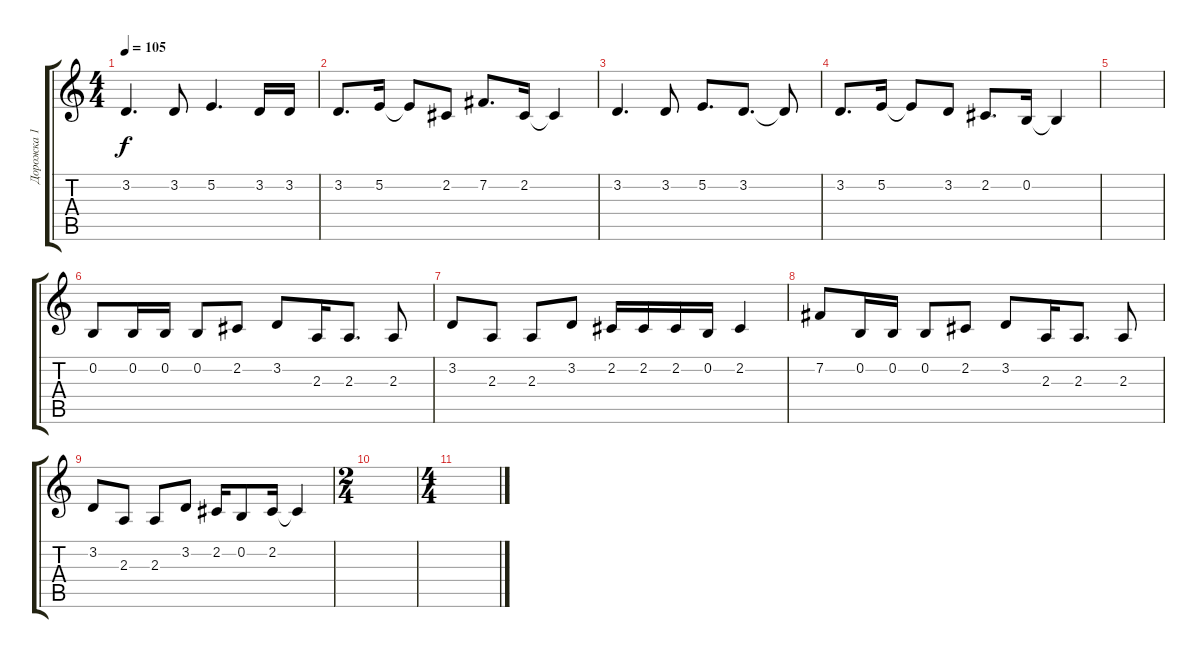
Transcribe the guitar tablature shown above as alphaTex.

\track ("Дорожка 1" "Дорожка 1") {instrument lead2sawtooth}
\staff {score tabs}
\tuning (E4 B3 G3 D3 A2 E2) {hide}
\ts (4 4)
\tempo 105
\clef g2
\ks c
3.2.4{d dy f} 3.2.8 5.2.4{d} 3.2.16 3.2.16 |
3.2.8{d} 5.2.16 5.2{t}.8 2.2.8 7.2.8{d} 2.2.16 2.2{t}.4 |
3.2.4{d} 3.2.8 5.2.8{d} 3.2.8{d} 3.2{t}.8 |
3.2.8{d} 5.2.16 5.2{t}.8 3.2.8 2.2.8{d} 0.2.16 0.2{t}.4 |
|
0.2.8 0.2.16 0.2.16 0.2.8 2.2.8 3.2.8 2.3.16 2.3.8{d} 2.3.8 |
3.2.8 2.3.8 2.3.8 3.2.8 2.2.16 2.2.16 2.2.16 0.2.16 2.2.4 |
7.2.8 0.2.16 0.2.16 0.2.8 2.2.8 3.2.8 2.3.16 2.3.8{d} 2.3.8 |
3.2.8 2.3.8 2.3.8 3.2.8 2.2.16 0.2.8 2.2.16 2.2{t}.4 |
\ts (2 4)
|
\ts (4 4)
